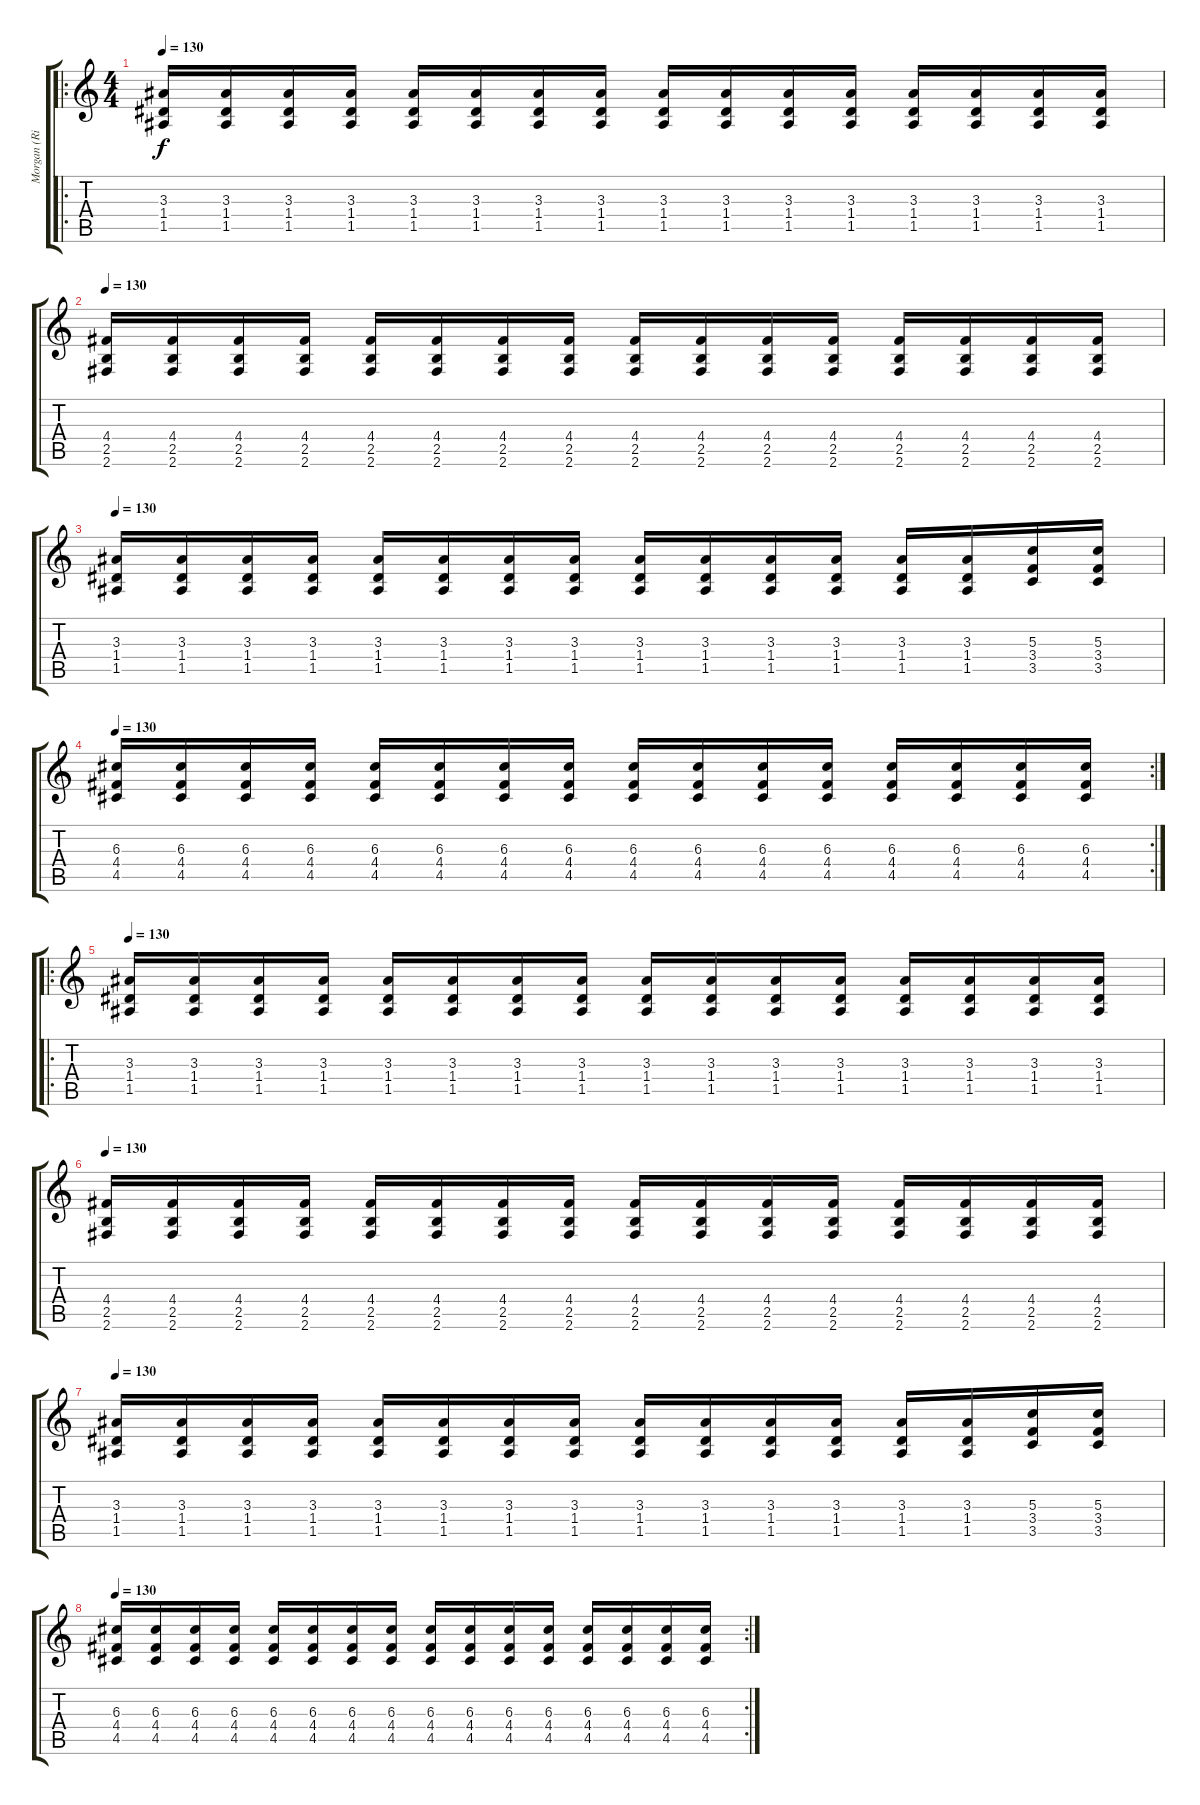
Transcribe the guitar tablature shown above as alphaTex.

\track ("Morgan (Ritmo)" "Morgan (Ri") {instrument distortionguitar}
\staff {score tabs}
\tuning (E4 B3 G3 D3 A2 E2) {hide}
\ro
\ts (4 4)
\tempo 130
\clef g2
\ks c
(3.3 1.4 1.5).16{dy f} (3.3 1.4 1.5).16 (3.3 1.4 1.5).16 (3.3 1.4 1.5).16 (3.3 1.4 1.5).16 (3.3 1.4 1.5).16 (3.3 1.4 1.5).16 (3.3 1.4 1.5).16 (3.3 1.4 1.5).16 (3.3 1.4 1.5).16 (3.3 1.4 1.5).16 (3.3 1.4 1.5).16 (3.3 1.4 1.5).16 (3.3 1.4 1.5).16 (3.3 1.4 1.5).16 (3.3 1.4 1.5).16 |
\tempo 130
(4.4 2.5 2.6).16 (4.4 2.5 2.6).16 (4.4 2.5 2.6).16 (4.4 2.5 2.6).16 (4.4 2.5 2.6).16 (4.4 2.5 2.6).16 (4.4 2.5 2.6).16 (4.4 2.5 2.6).16 (4.4 2.5 2.6).16 (4.4 2.5 2.6).16 (4.4 2.5 2.6).16 (4.4 2.5 2.6).16 (4.4 2.5 2.6).16 (4.4 2.5 2.6).16 (4.4 2.5 2.6).16 (4.4 2.5 2.6).16 |
\tempo 130
(3.3 1.4 1.5).16 (3.3 1.4 1.5).16 (3.3 1.4 1.5).16 (3.3 1.4 1.5).16 (3.3 1.4 1.5).16 (3.3 1.4 1.5).16 (3.3 1.4 1.5).16 (3.3 1.4 1.5).16 (3.3 1.4 1.5).16 (3.3 1.4 1.5).16 (3.3 1.4 1.5).16 (3.3 1.4 1.5).16 (3.3 1.4 1.5).16 (3.3 1.4 1.5).16 (5.3 3.4 3.5).16 (5.3 3.4 3.5).16 |
\rc 2
\tempo 130
(6.3 4.4 4.5).16 (6.3 4.4 4.5).16 (6.3 4.4 4.5).16 (6.3 4.4 4.5).16 (6.3 4.4 4.5).16 (6.3 4.4 4.5).16 (6.3 4.4 4.5).16 (6.3 4.4 4.5).16 (6.3 4.4 4.5).16 (6.3 4.4 4.5).16 (6.3 4.4 4.5).16 (6.3 4.4 4.5).16 (6.3 4.4 4.5).16 (6.3 4.4 4.5).16 (6.3 4.4 4.5).16 (6.3 4.4 4.5).16 |
\ro
\tempo 130
(3.3 1.4 1.5).16 (3.3 1.4 1.5).16 (3.3 1.4 1.5).16 (3.3 1.4 1.5).16 (3.3 1.4 1.5).16 (3.3 1.4 1.5).16 (3.3 1.4 1.5).16 (3.3 1.4 1.5).16 (3.3 1.4 1.5).16 (3.3 1.4 1.5).16 (3.3 1.4 1.5).16 (3.3 1.4 1.5).16 (3.3 1.4 1.5).16 (3.3 1.4 1.5).16 (3.3 1.4 1.5).16 (3.3 1.4 1.5).16 |
\tempo 130
(4.4 2.5 2.6).16 (4.4 2.5 2.6).16 (4.4 2.5 2.6).16 (4.4 2.5 2.6).16 (4.4 2.5 2.6).16 (4.4 2.5 2.6).16 (4.4 2.5 2.6).16 (4.4 2.5 2.6).16 (4.4 2.5 2.6).16 (4.4 2.5 2.6).16 (4.4 2.5 2.6).16 (4.4 2.5 2.6).16 (4.4 2.5 2.6).16 (4.4 2.5 2.6).16 (4.4 2.5 2.6).16 (4.4 2.5 2.6).16 |
\tempo 130
(3.3 1.4 1.5).16 (3.3 1.4 1.5).16 (3.3 1.4 1.5).16 (3.3 1.4 1.5).16 (3.3 1.4 1.5).16 (3.3 1.4 1.5).16 (3.3 1.4 1.5).16 (3.3 1.4 1.5).16 (3.3 1.4 1.5).16 (3.3 1.4 1.5).16 (3.3 1.4 1.5).16 (3.3 1.4 1.5).16 (3.3 1.4 1.5).16 (3.3 1.4 1.5).16 (5.3 3.4 3.5).16 (5.3 3.4 3.5).16 |
\rc 2
\tempo 130
(6.3 4.4 4.5).16 (6.3 4.4 4.5).16 (6.3 4.4 4.5).16 (6.3 4.4 4.5).16 (6.3 4.4 4.5).16 (6.3 4.4 4.5).16 (6.3 4.4 4.5).16 (6.3 4.4 4.5).16 (6.3 4.4 4.5).16 (6.3 4.4 4.5).16 (6.3 4.4 4.5).16 (6.3 4.4 4.5).16 (6.3 4.4 4.5).16 (6.3 4.4 4.5).16 (6.3 4.4 4.5).16 (6.3 4.4 4.5).16
